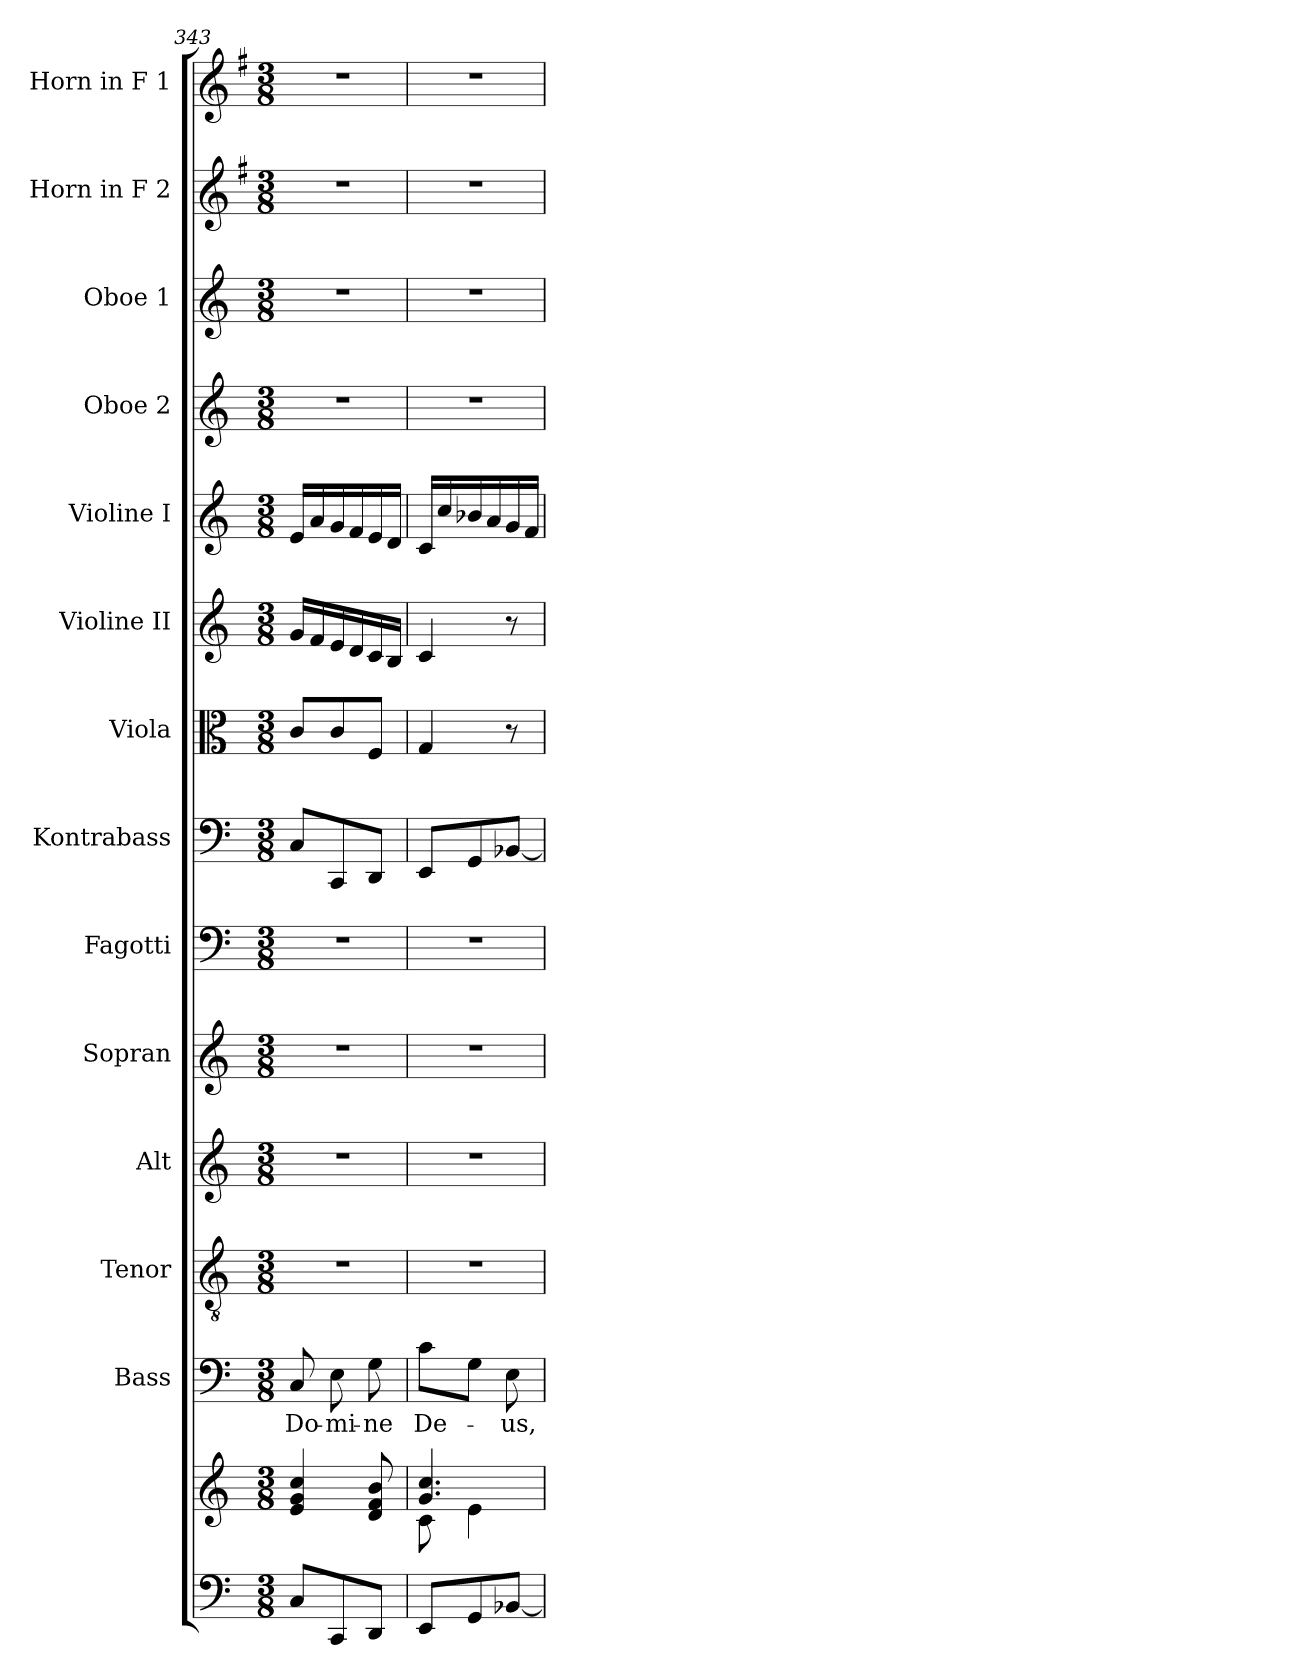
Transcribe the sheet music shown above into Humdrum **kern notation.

**kern	**kern	**kern	**text	**kern	**kern	**kern	**kern	**kern	**kern	**kern	**kern	**kern	**kern	**kern	**kern
*part14	*part14	*part13	*part13	*part12	*part11	*part10	*part9	*part8	*part7	*part6	*part5	*part4	*part3	*part2	*part1
*staff15	*staff14	*staff13	*staff13	*staff12	*staff11	*staff10	*staff9	*staff8	*staff7	*staff6	*staff5	*staff4	*staff3	*staff2	*staff1
*	*	*I"Bass	*	*I"Tenor	*I"Alt	*I"Sopran	*I"Fagotti	*I"Kontrabass	*I"Viola	*I"Violine II	*I"Violine I	*I"Oboe 2	*I"Oboe 1	*I"Horn in F 2	*I"Horn in F 1
*	*	*I'B.	*	*I'T.	*I'A.	*I'S.	*I'Fg.	*I'Kb.	*I'Vla.	*I'Vl. II	*I'Vl. I	*I'Ob. 2	*I'Ob. 1	*	*
*clefF4	*clefG2	*clefF4	*	*clefGv2	*clefG2	*clefG2	*clefF4	*clefF4	*clefC3	*clefG2	*clefG2	*clefG2	*clefG2	*clefG2	*clefG2
*	*	*	*	*	*	*	*	*ITrd7c12	*	*	*	*	*	*ITrd4c7	*ITrd4c7
*k[]	*k[]	*k[]	*	*k[]	*k[]	*k[]	*k[]	*k[]	*k[]	*k[]	*k[]	*k[]	*k[]	*k[]	*k[]
*C:	*C:	*C:	*	*C:	*C:	*C:	*C:	*C:	*C:	*C:	*C:	*C:	*C:	*C:	*C:
*M3/8	*M3/8	*M3/8	*	*M3/8	*M3/8	*M3/8	*M3/8	*M3/8	*M3/8	*M3/8	*M3/8	*M3/8	*M3/8	*M3/8	*M3/8
=343	=343	=343	=343	=343	=343	=343	=343	=343	=343	=343	=343	=343	=343	=343	=343
!	!	!	!LO:LY:b	!	!	!	!	!	!	!	!	!	!	!	!
8C/L	4e/ 4g/ 4cc/	8C/	Do-	4.r	4.r	4.r	4.r	8CC/L	8c/L	16g/LL	16e/LL	4.r	4.r	4.r	4.r
.	.	.	.	.	.	.	.	.	.	16f/	16a/	.	.	.	.
!	!	!	!LO:LY:b	!	!	!	!	!	!	!	!	!	!	!	!
8CC/	.	8E\	-mi-	.	.	.	.	8CCC/	8c/	16e/	16g/	.	.	.	.
.	.	.	.	.	.	.	.	.	.	16d/	16f/	.	.	.	.
!	!	!	!LO:LY:b	!	!	!	!	!	!	!	!	!	!	!	!
8DD/J	8d/ 8f/ 8b/	8G\	-ne	.	.	.	.	8DDD/J	8F/J	16c/	16e/	.	.	.	.
.	.	.	.	.	.	.	.	.	.	16B/JJ	16d/JJ	.	.	.	.
=344	=344	=344	=344	=344	=344	=344	=344	=344	=344	=344	=344	=344	=344	=344	=344
*	*^	*	*	*	*	*	*	*	*	*	*	*	*	*	*
!	!	!	!	!LO:LY:b	!	!	!	!	!	!	!	!	!	!	!	!
8EE/L	4.g/ 4.cc/	8c\	8c\L	De-	4.r	4.r	4.r	4.r	8EEE/L	4G/	4c/	16c/LL	4.r	4.r	4.r	4.r
.	.	.	.	.	.	.	.	.	.	.	.	16cc/	.	.	.	.
8GG/	.	4e\	8G\J	.	.	.	.	.	8GGG/	.	.	16b-X/	.	.	.	.
.	.	.	.	.	.	.	.	.	.	.	.	16a/	.	.	.	.
!	!	!	!	!LO:LY:b	!	!	!	!	!	!	!	!	!	!	!	!
[8BB-X/J	.	.	8E\	-us,	.	.	.	.	[8BBB-X/J	8r	8r	16g/	.	.	.	.
.	.	.	.	.	.	.	.	.	.	.	.	16f/JJ	.	.	.	.
*	*v	*v	*	*	*	*	*	*	*	*	*	*	*	*	*	*
=	=	=	=	=	=	=	=	=	=	=	=	=	=	=	=
*-	*-	*-	*-	*-	*-	*-	*-	*-	*-	*-	*-	*-	*-	*-	*-
